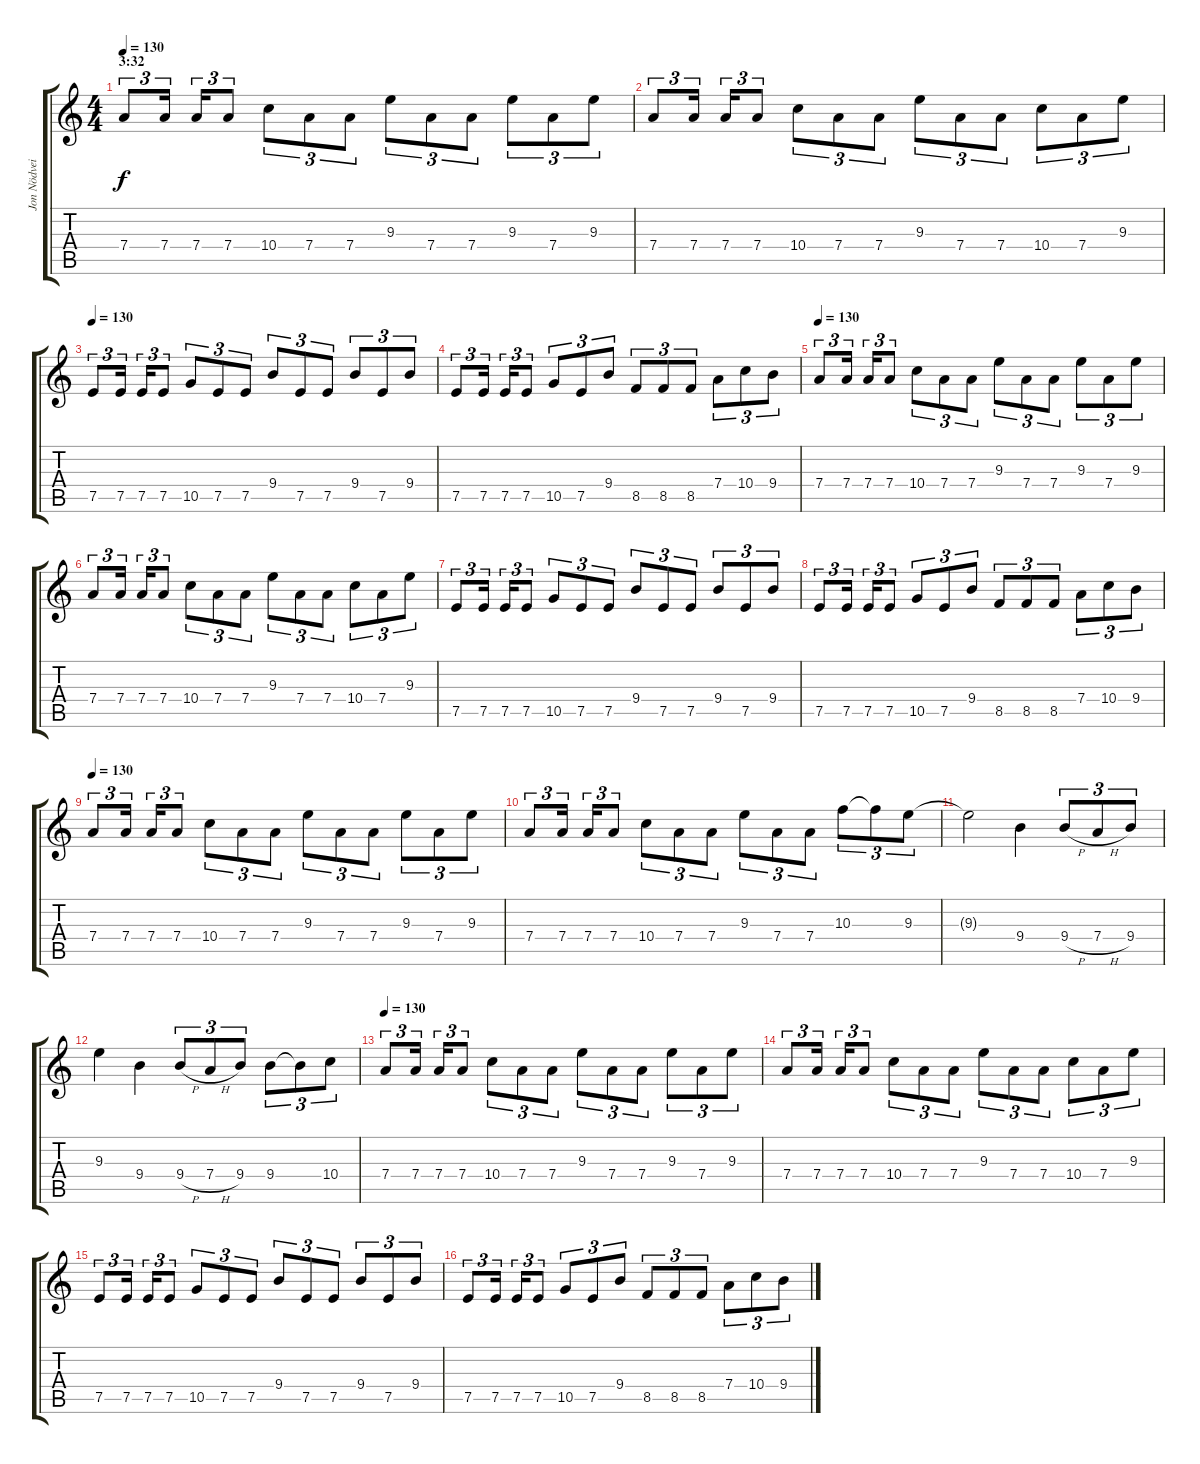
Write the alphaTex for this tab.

\track ("Jon Nödveidt" "Jon Nödvei") {instrument distortionguitar}
\staff {score tabs}
\tuning (E4 B3 G3 D3 A2 E2) {hide}
\ts (4 4)
\section ("" "3:32")
\tempo 130
\clef g2
\ks c
7.4.8{tu (3 2) dy f} 7.4.16{tu (3 2)} 7.4.16{tu (3 2)} 7.4.8{tu (3 2)} 10.4.8{tu (3 2)} 7.4.8{tu (3 2)} 7.4.8{tu (3 2)} 9.3.8{tu (3 2)} 7.4.8{tu (3 2)} 7.4.8{tu (3 2)} 9.3.8{tu (3 2)} 7.4.8{tu (3 2)} 9.3.8{tu (3 2)} |
7.4.8{tu (3 2)} 7.4.16{tu (3 2)} 7.4.16{tu (3 2)} 7.4.8{tu (3 2)} 10.4.8{tu (3 2)} 7.4.8{tu (3 2)} 7.4.8{tu (3 2)} 9.3.8{tu (3 2)} 7.4.8{tu (3 2)} 7.4.8{tu (3 2)} 10.4.8{tu (3 2)} 7.4.8{tu (3 2)} 9.3.8{tu (3 2)} |
\tempo 130
7.5.8{tu (3 2)} 7.5.16{tu (3 2)} 7.5.16{tu (3 2)} 7.5.8{tu (3 2)} 10.5.8{tu (3 2)} 7.5.8{tu (3 2)} 7.5.8{tu (3 2)} 9.4.8{tu (3 2)} 7.5.8{tu (3 2)} 7.5.8{tu (3 2)} 9.4.8{tu (3 2)} 7.5.8{tu (3 2)} 9.4.8{tu (3 2)} |
7.5.8{tu (3 2)} 7.5.16{tu (3 2)} 7.5.16{tu (3 2)} 7.5.8{tu (3 2)} 10.5.8{tu (3 2)} 7.5.8{tu (3 2)} 9.4.8{tu (3 2)} 8.5.8{tu (3 2)} 8.5.8{tu (3 2)} 8.5.8{tu (3 2)} 7.4.8{tu (3 2)} 10.4.8{tu (3 2)} 9.4.8{tu (3 2)} |
\tempo 130
7.4.8{tu (3 2)} 7.4.16{tu (3 2)} 7.4.16{tu (3 2)} 7.4.8{tu (3 2)} 10.4.8{tu (3 2)} 7.4.8{tu (3 2)} 7.4.8{tu (3 2)} 9.3.8{tu (3 2)} 7.4.8{tu (3 2)} 7.4.8{tu (3 2)} 9.3.8{tu (3 2)} 7.4.8{tu (3 2)} 9.3.8{tu (3 2)} |
7.4.8{tu (3 2)} 7.4.16{tu (3 2)} 7.4.16{tu (3 2)} 7.4.8{tu (3 2)} 10.4.8{tu (3 2)} 7.4.8{tu (3 2)} 7.4.8{tu (3 2)} 9.3.8{tu (3 2)} 7.4.8{tu (3 2)} 7.4.8{tu (3 2)} 10.4.8{tu (3 2)} 7.4.8{tu (3 2)} 9.3.8{tu (3 2)} |
7.5.8{tu (3 2)} 7.5.16{tu (3 2)} 7.5.16{tu (3 2)} 7.5.8{tu (3 2)} 10.5.8{tu (3 2)} 7.5.8{tu (3 2)} 7.5.8{tu (3 2)} 9.4.8{tu (3 2)} 7.5.8{tu (3 2)} 7.5.8{tu (3 2)} 9.4.8{tu (3 2)} 7.5.8{tu (3 2)} 9.4.8{tu (3 2)} |
7.5.8{tu (3 2)} 7.5.16{tu (3 2)} 7.5.16{tu (3 2)} 7.5.8{tu (3 2)} 10.5.8{tu (3 2)} 7.5.8{tu (3 2)} 9.4.8{tu (3 2)} 8.5.8{tu (3 2)} 8.5.8{tu (3 2)} 8.5.8{tu (3 2)} 7.4.8{tu (3 2)} 10.4.8{tu (3 2)} 9.4.8{tu (3 2)} |
\tempo 130
7.4.8{tu (3 2)} 7.4.16{tu (3 2)} 7.4.16{tu (3 2)} 7.4.8{tu (3 2)} 10.4.8{tu (3 2)} 7.4.8{tu (3 2)} 7.4.8{tu (3 2)} 9.3.8{tu (3 2)} 7.4.8{tu (3 2)} 7.4.8{tu (3 2)} 9.3.8{tu (3 2)} 7.4.8{tu (3 2)} 9.3.8{tu (3 2)} |
7.4.8{tu (3 2) balance 3} 7.4.16{tu (3 2)} 7.4.16{tu (3 2)} 7.4.8{tu (3 2)} 10.4.8{tu (3 2)} 7.4.8{tu (3 2)} 7.4.8{tu (3 2)} 9.3.8{tu (3 2)} 7.4.8{tu (3 2)} 7.4.8{tu (3 2)} 10.3.8{tu (3 2)} 10.3{t}.8{tu (3 2)} 9.3.8{tu (3 2)} |
9.3{t}.2 9.4.4 9.4{h}.8{tu (3 2)} 7.4{h}.8{tu (3 2)} 9.4.8{tu (3 2)} |
9.3.4 9.4.4 9.4{h}.8{tu (3 2)} 7.4{h}.8{tu (3 2)} 9.4.8{tu (3 2)} 9.4.8{tu (3 2)} 9.4{t}.8{tu (3 2)} 10.4.8{tu (3 2)} |
\tempo 130
7.4.8{tu (3 2)} 7.4.16{tu (3 2)} 7.4.16{tu (3 2)} 7.4.8{tu (3 2)} 10.4.8{tu (3 2)} 7.4.8{tu (3 2)} 7.4.8{tu (3 2)} 9.3.8{tu (3 2)} 7.4.8{tu (3 2)} 7.4.8{tu (3 2)} 9.3.8{tu (3 2)} 7.4.8{tu (3 2)} 9.3.8{tu (3 2)} |
7.4.8{tu (3 2)} 7.4.16{tu (3 2)} 7.4.16{tu (3 2)} 7.4.8{tu (3 2)} 10.4.8{tu (3 2)} 7.4.8{tu (3 2)} 7.4.8{tu (3 2)} 9.3.8{tu (3 2)} 7.4.8{tu (3 2)} 7.4.8{tu (3 2)} 10.4.8{tu (3 2)} 7.4.8{tu (3 2)} 9.3.8{tu (3 2)} |
7.5.8{tu (3 2)} 7.5.16{tu (3 2)} 7.5.16{tu (3 2)} 7.5.8{tu (3 2)} 10.5.8{tu (3 2)} 7.5.8{tu (3 2)} 7.5.8{tu (3 2)} 9.4.8{tu (3 2)} 7.5.8{tu (3 2)} 7.5.8{tu (3 2)} 9.4.8{tu (3 2)} 7.5.8{tu (3 2)} 9.4.8{tu (3 2)} |
7.5.8{tu (3 2)} 7.5.16{tu (3 2)} 7.5.16{tu (3 2)} 7.5.8{tu (3 2)} 10.5.8{tu (3 2)} 7.5.8{tu (3 2)} 9.4.8{tu (3 2)} 8.5.8{tu (3 2)} 8.5.8{tu (3 2)} 8.5.8{tu (3 2)} 7.4.8{tu (3 2)} 10.4.8{tu (3 2)} 9.4.8{tu (3 2)}
